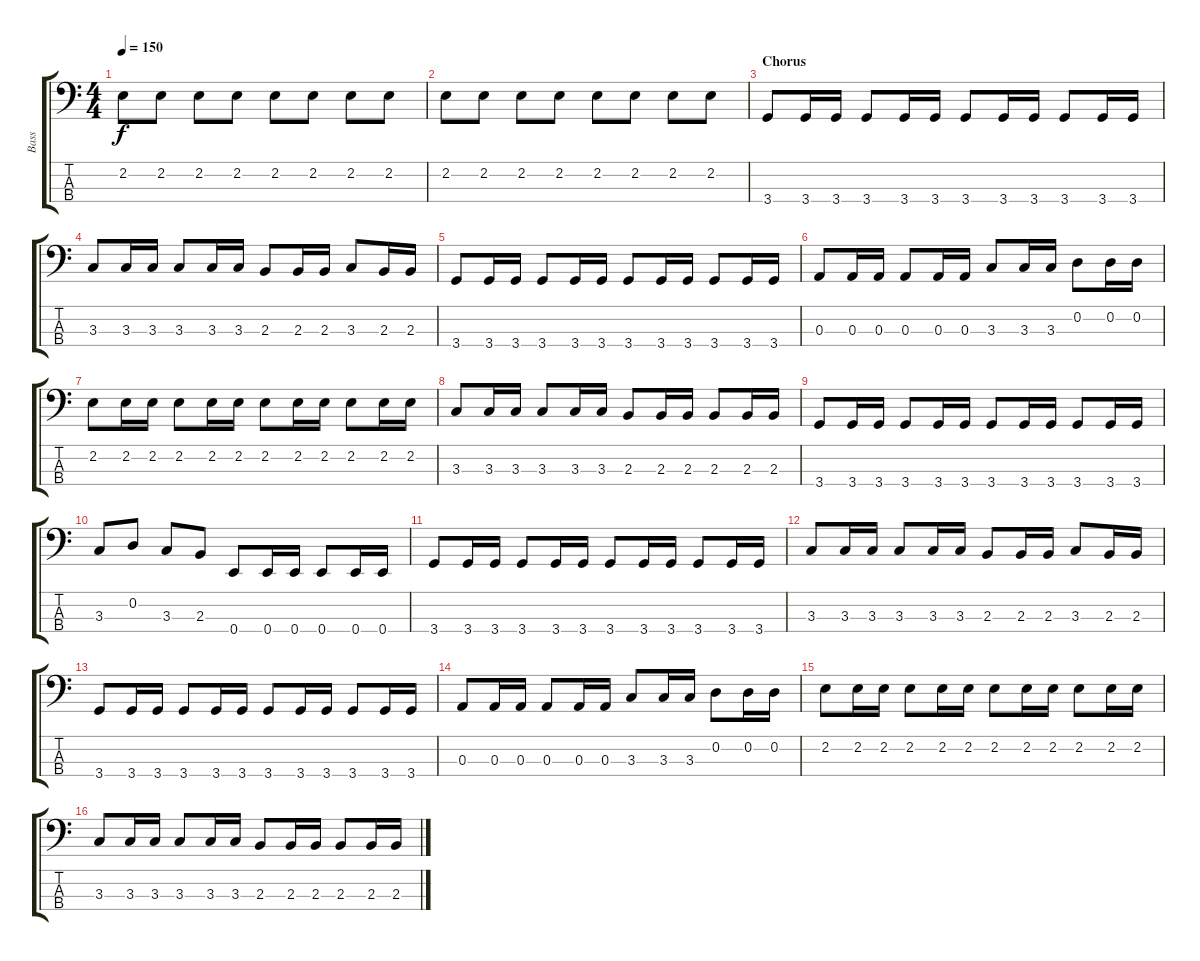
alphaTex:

\track ("Bass" "Bass") {instrument electricbassfinger}
\staff {score tabs}
\tuning (G2 D2 A1 E1) {hide}
\ts (4 4)
\tempo 150
\clef f4
\ks c
2.2.8{dy f} 2.2.8 2.2.8 2.2.8 2.2.8 2.2.8 2.2.8 2.2.8 |
2.2.8 2.2.8 2.2.8 2.2.8 2.2.8 2.2.8 2.2.8 2.2.8 |
\section ("" "Chorus")
3.4.8 3.4.16 3.4.16 3.4.8 3.4.16 3.4.16 3.4.8 3.4.16 3.4.16 3.4.8 3.4.16 3.4.16 |
3.3.8 3.3.16 3.3.16 3.3.8 3.3.16 3.3.16 2.3.8 2.3.16 2.3.16 3.3.8 2.3.16 2.3.16 |
3.4.8 3.4.16 3.4.16 3.4.8 3.4.16 3.4.16 3.4.8 3.4.16 3.4.16 3.4.8 3.4.16 3.4.16 |
0.3.8 0.3.16 0.3.16 0.3.8 0.3.16 0.3.16 3.3.8 3.3.16 3.3.16 0.2.8 0.2.16 0.2.16 |
2.2.8 2.2.16 2.2.16 2.2.8 2.2.16 2.2.16 2.2.8 2.2.16 2.2.16 2.2.8 2.2.16 2.2.16 |
3.3.8 3.3.16 3.3.16 3.3.8 3.3.16 3.3.16 2.3.8 2.3.16 2.3.16 2.3.8 2.3.16 2.3.16 |
3.4.8 3.4.16 3.4.16 3.4.8 3.4.16 3.4.16 3.4.8 3.4.16 3.4.16 3.4.8 3.4.16 3.4.16 |
3.3.8 0.2.8 3.3.8 2.3.8 0.4.8 0.4.16 0.4.16 0.4.8 0.4.16 0.4.16 |
3.4.8 3.4.16 3.4.16 3.4.8 3.4.16 3.4.16 3.4.8 3.4.16 3.4.16 3.4.8 3.4.16 3.4.16 |
3.3.8 3.3.16 3.3.16 3.3.8 3.3.16 3.3.16 2.3.8 2.3.16 2.3.16 3.3.8 2.3.16 2.3.16 |
3.4.8 3.4.16 3.4.16 3.4.8 3.4.16 3.4.16 3.4.8 3.4.16 3.4.16 3.4.8 3.4.16 3.4.16 |
0.3.8 0.3.16 0.3.16 0.3.8 0.3.16 0.3.16 3.3.8 3.3.16 3.3.16 0.2.8 0.2.16 0.2.16 |
2.2.8 2.2.16 2.2.16 2.2.8 2.2.16 2.2.16 2.2.8 2.2.16 2.2.16 2.2.8 2.2.16 2.2.16 |
3.3.8 3.3.16 3.3.16 3.3.8 3.3.16 3.3.16 2.3.8 2.3.16 2.3.16 2.3.8 2.3.16 2.3.16
